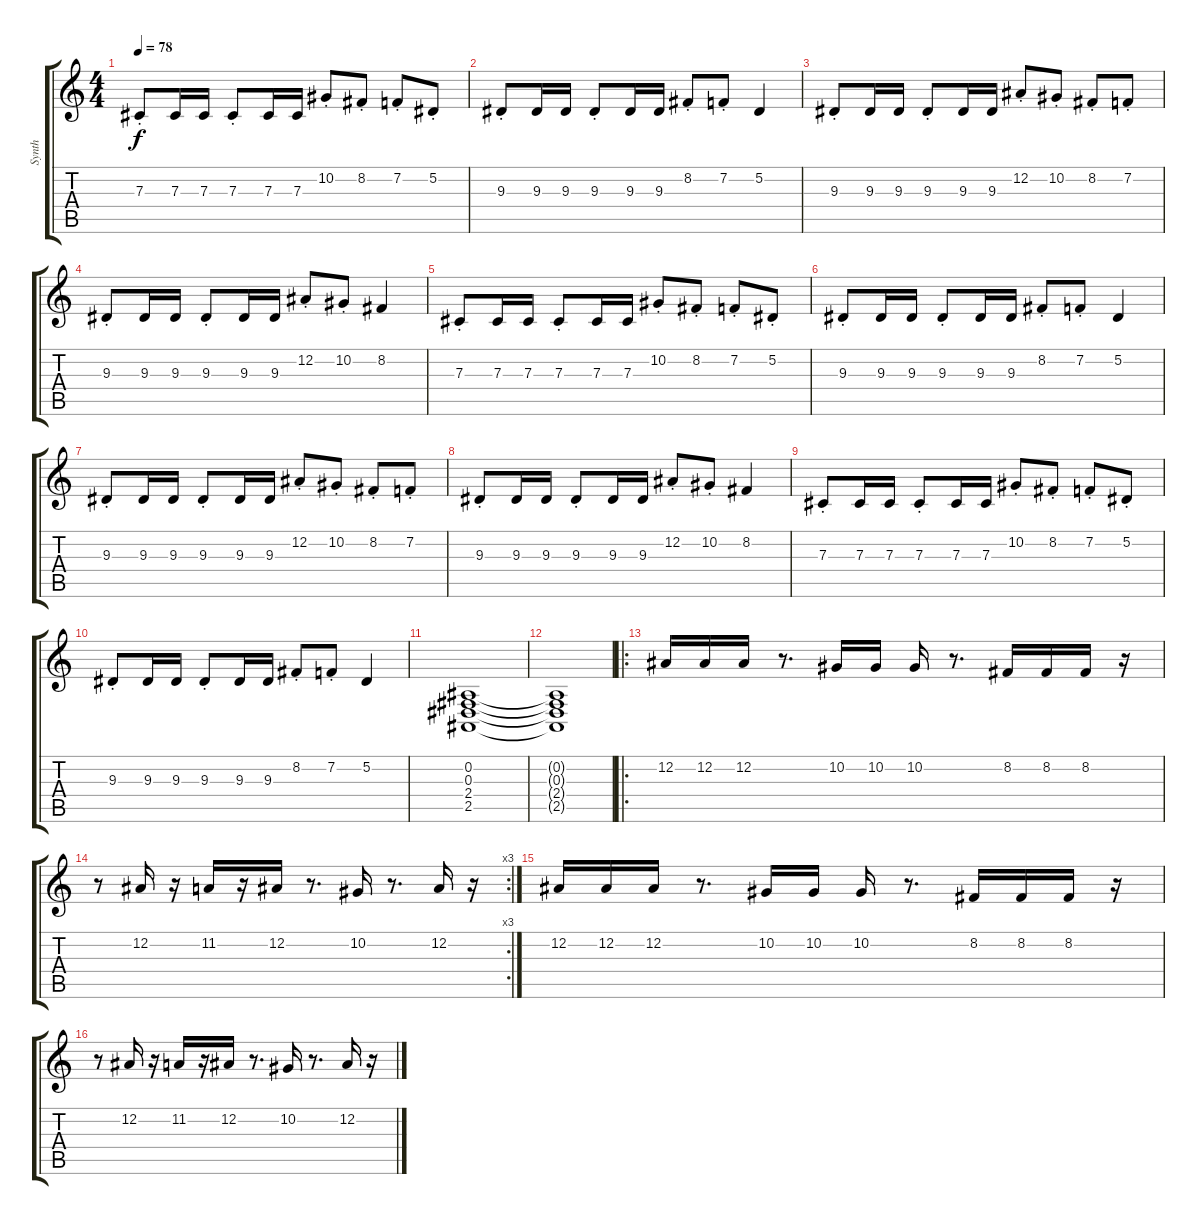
\track ("Synth" "Synth") {instrument synthstrings1}
\staff {score tabs}
\tuning (Eb4 Bb3 Gb3 Db3 Ab2 Eb2) {hide}
\ts (4 4)
\tempo 78
\clef g2
\ks c
7.3{st}.8{dy f} 7.3.16 7.3.16 7.3{st}.8 7.3.16 7.3.16 10.2{st}.8 8.2{st}.8 7.2{st}.8 5.2{st}.8 |
9.3{st}.8 9.3.16 9.3.16 9.3{st}.8 9.3.16 9.3.16 8.2{st}.8 7.2{st}.8 5.2.4 |
9.3{st}.8 9.3.16 9.3.16 9.3{st}.8 9.3.16 9.3.16 12.2{st}.8 10.2{st}.8 8.2{st}.8 7.2{st}.8 |
9.3{st}.8 9.3.16 9.3.16 9.3{st}.8 9.3.16 9.3.16 12.2{st}.8 10.2{st}.8 8.2.4 |
7.3{st}.8 7.3.16 7.3.16 7.3{st}.8 7.3.16 7.3.16 10.2{st}.8 8.2{st}.8 7.2{st}.8 5.2{st}.8 |
9.3{st}.8 9.3.16 9.3.16 9.3{st}.8 9.3.16 9.3.16 8.2{st}.8 7.2{st}.8 5.2.4 |
9.3{st}.8 9.3.16 9.3.16 9.3{st}.8 9.3.16 9.3.16 12.2{st}.8 10.2{st}.8 8.2{st}.8 7.2{st}.8 |
9.3{st}.8 9.3.16 9.3.16 9.3{st}.8 9.3.16 9.3.16 12.2{st}.8 10.2{st}.8 8.2.4 |
7.3{st}.8 7.3.16 7.3.16 7.3{st}.8 7.3.16 7.3.16 10.2{st}.8 8.2{st}.8 7.2{st}.8 5.2{st}.8 |
9.3{st}.8 9.3.16 9.3.16 9.3{st}.8 9.3.16 9.3.16 8.2{st}.8 7.2{st}.8 5.2.4 |
(0.2 0.3 2.4 2.5).1 |
(0.2{t} 0.3{t} 2.4{t} 2.5{t}).1 |
\ro
12.2.16 12.2.16 12.2.16 r.8{d} 10.2.16 10.2.16 10.2.16 r.8{d} 8.2.16 8.2.16 8.2.16 r.16 |
\rc 3
r.8 12.2.16 r.16 11.2.16 r.16 12.2.16 r.8{d} 10.2.16 r.8{d} 12.2.16 r.16 |
12.2.16 12.2.16 12.2.16 r.8{d} 10.2.16 10.2.16 10.2.16 r.8{d} 8.2.16 8.2.16 8.2.16 r.16 |
r.8 12.2.16 r.16 11.2.16 r.16 12.2.16 r.8{d} 10.2.16 r.8{d} 12.2.16 r.16
